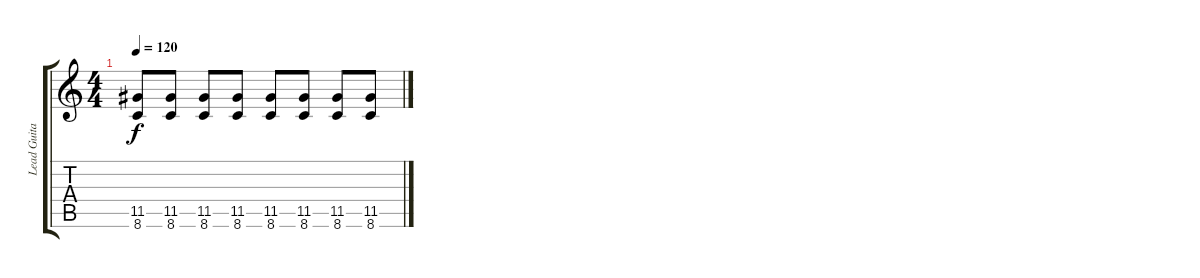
\track ("Lead Guitar" "Lead Guita") {instrument distortionguitar}
\staff {score tabs}
\tuning (E4 B3 G3 D3 A2 E2) {hide}
\ts (4 4)
\tempo 120
\clef g2
\ks c
(11.5 8.6).8{dy f} (11.5 8.6).8 (11.5 8.6).8 (11.5 8.6).8 (11.5 8.6).8 (11.5 8.6).8 (11.5 8.6).8 (11.5 8.6).8
